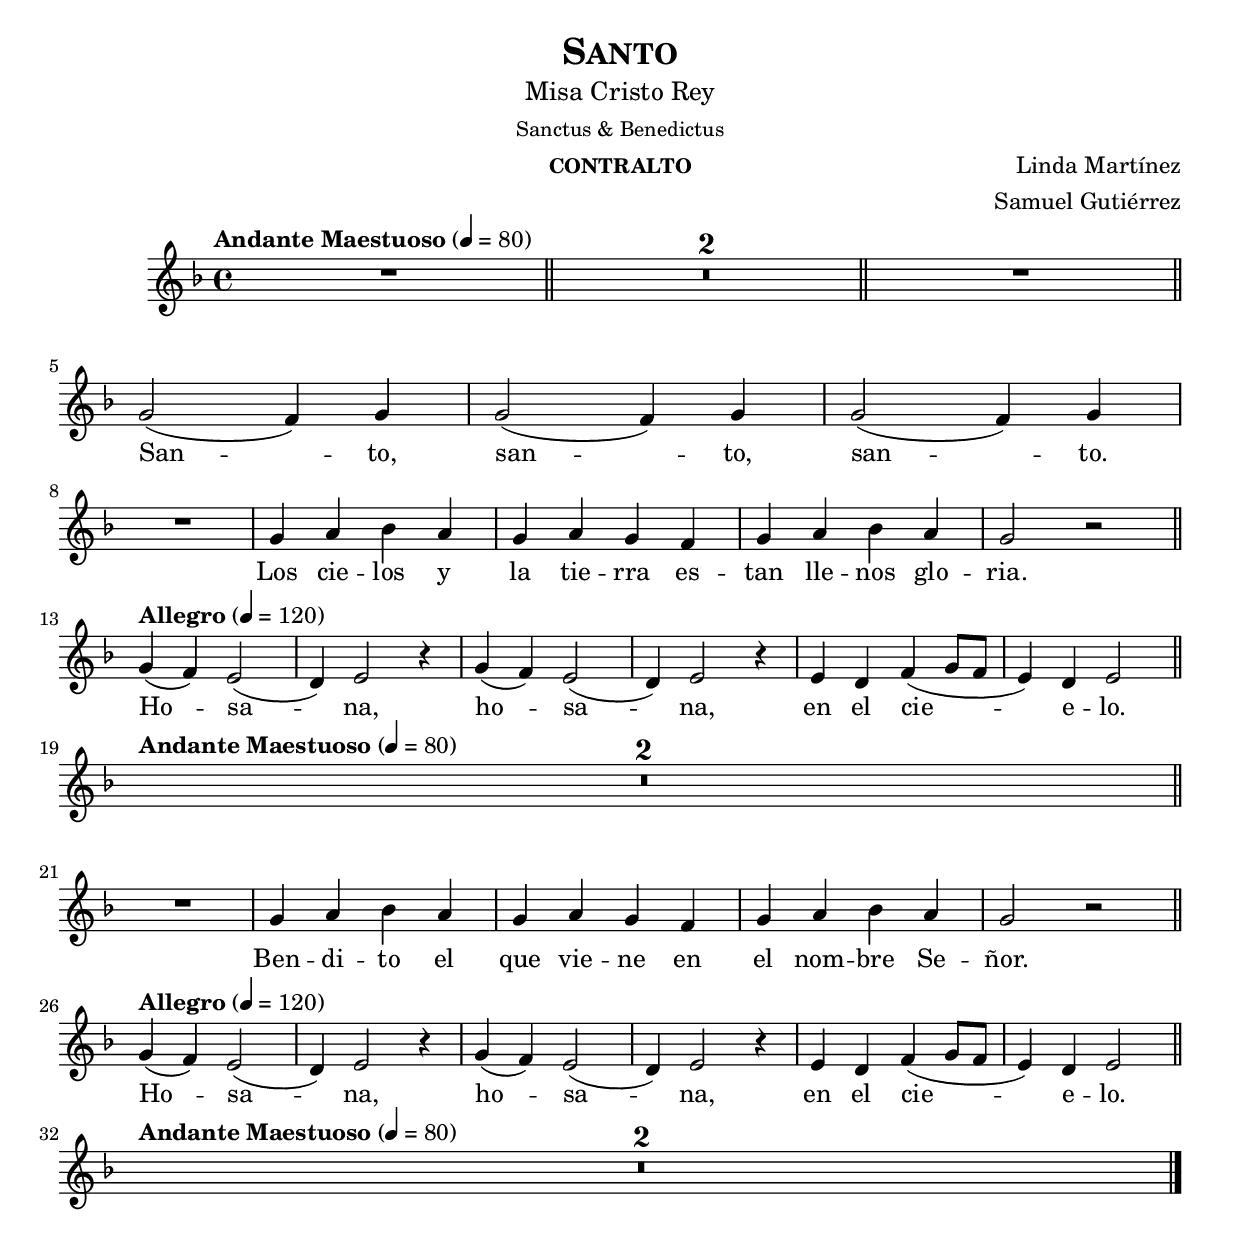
%  Santo - Renaissance way melody
%  Music and accompaniment by serachsam

\language "espanol"
\version "2.23.2"

% --- Global parameters
particle = 1
jump = \break

% --- Includes
\include "global.ily"
alto_music = \relative do' {
  \compressEmptyMeasures
  \dynamicUp

  R1*3 |
  R1 | #(if (= particle 1) jump "") % 4
  sol'2( fa4) sol |
  sol2( fa4) sol |
  sol2( fa4) sol | #(if (= particle 1) jump "") % 7s
  R1 |
  sol4 la sib la |
  sol la sol fa |
  sol4 la sib la |
  sol2 r | #(if (= particle 1) jump "") % 12
  sol4( fa) mi2( |
  re4) mi2 r4 |
  sol4( fa) mi2( |
  re4) mi2 r4 |
  mi4 re fa4( sol8 fa |
  mi4) re mi2 | #(if (= particle 1) jump "") % 18
  R1*2 | #(if (= particle 1) jump "") % 23
  R1 |
  sol4 la sib la |
  sol la sol fa |
  sol4 la sib la |
  sol2 r | #(if (= particle 1) jump "") % 28
  sol4( fa) mi2( |
  re4) mi2 r4 |
  sol4( fa) mi2( |
  re4) mi2 r4 |
  mi4 re fa4( sol8 fa |
  mi4) re mi2 | #(if (= particle 1) jump "") % 34
  R1*2 |
}

alto_lyrics = \lyricmode {
    San -- to, san -- to, san -- to.
    Los cie -- los y la tie -- rra es -- tan lle -- nos glo -- ria.
    Ho -- sa -- na, ho -- sa -- na, en el cie -- e -- lo.

    Ben -- di -- to el que vie -- ne en el nom -- bre Se -- ñor.
    Ho -- sa -- na, ho -- sa -- na, en el cie -- e -- lo.
}


% --- Global size
% #(set-global-staff-size 20)

% --- Header
\header {
  title = \markup{\smallCaps \title}
  subtitle = \markup{\medium \subtitle}
  subsubtitle = \markup{\medium \subsubtitle}
  instrument = \markup{\caps "contralto"}
  composer = \markup{\right-column {\autor \arranger}}
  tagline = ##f
  breakbefore = ##t
}

% --- Music

% --- Harmonie

% --- Sheet
\score {
  <<
    \new Staff { <<
      \set Staff.midiInstrument = #"clarinet"
      \new Voice = "alto" { << \global \alto_music >> }
      \new Lyrics \lyricsto "alto" { \alto_lyrics }
    >> }
  >>
  \midi { }
  \layout { }
}

% --- Paper
\paper{
  #(set-default-paper-size "letter")
}

